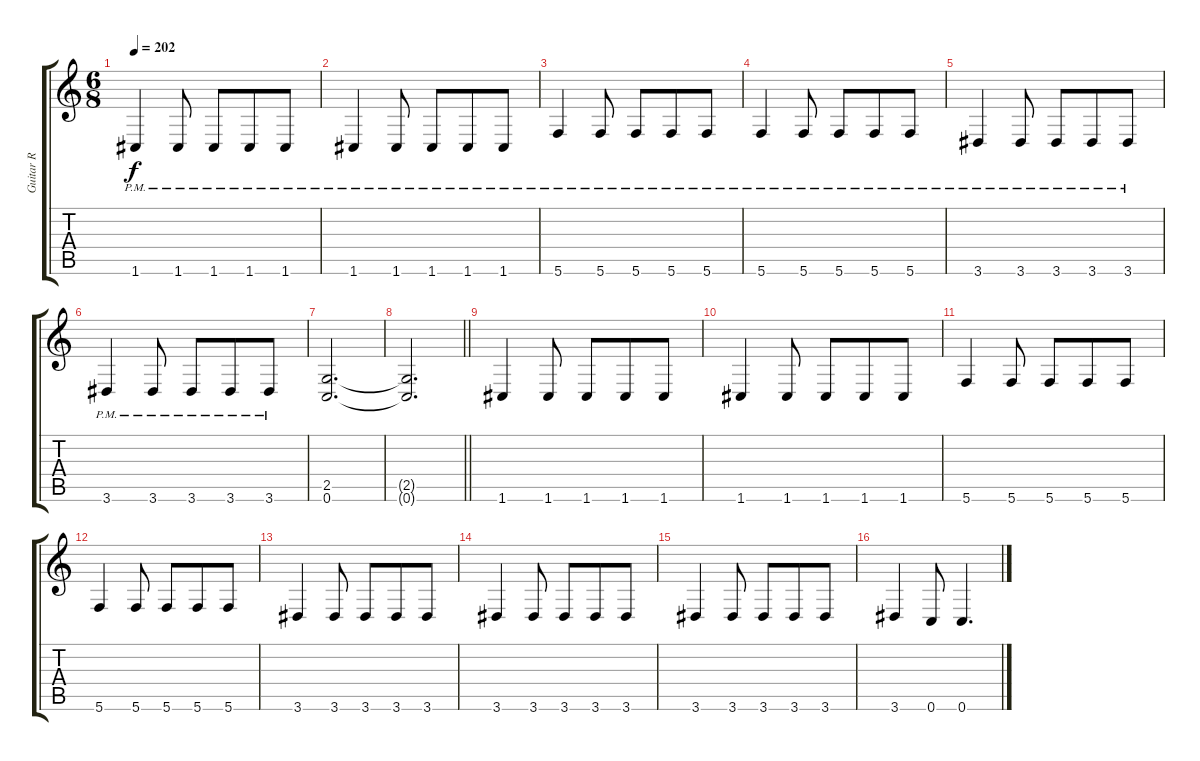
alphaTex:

\track ("Guitar R" "Guitar R") {instrument distortionguitar}
\staff {score tabs}
\tuning (C4 G3 Eb3 Bb2 F2 C2) {hide}
\ts (6 8)
\tempo 202
\clef g2
\ks c
1.6{pm}.4{dy f} 1.6{pm}.8 1.6{pm}.8 1.6{pm}.8 1.6{pm}.8 |
1.6{pm}.4 1.6{pm}.8 1.6{pm}.8 1.6{pm}.8 1.6{pm}.8 |
5.6{pm}.4 5.6{pm}.8 5.6{pm}.8 5.6{pm}.8 5.6{pm}.8 |
5.6{pm}.4 5.6{pm}.8 5.6{pm}.8 5.6{pm}.8 5.6{pm}.8 |
3.6{pm}.4 3.6{pm}.8 3.6{pm}.8 3.6{pm}.8 3.6{pm}.8 |
3.6{pm}.4 3.6{pm}.8 3.6{pm}.8 3.6{pm}.8 3.6{pm}.8 |
(2.5 0.6).2{d} |
\barLineRight lightlight
(2.5{t} 0.6{t}).2{d} |
\section ("" "")
1.6.4 1.6.8 1.6.8 1.6.8 1.6.8 |
1.6.4 1.6.8 1.6.8 1.6.8 1.6.8 |
5.6.4 5.6.8 5.6.8 5.6.8 5.6.8 |
5.6.4 5.6.8 5.6.8 5.6.8 5.6.8 |
3.6.4 3.6.8 3.6.8 3.6.8 3.6.8 |
3.6.4 3.6.8 3.6.8 3.6.8 3.6.8 |
3.6.4 3.6.8 3.6.8 3.6.8 3.6.8 |
3.6.4 0.6.8 0.6.4{d}
